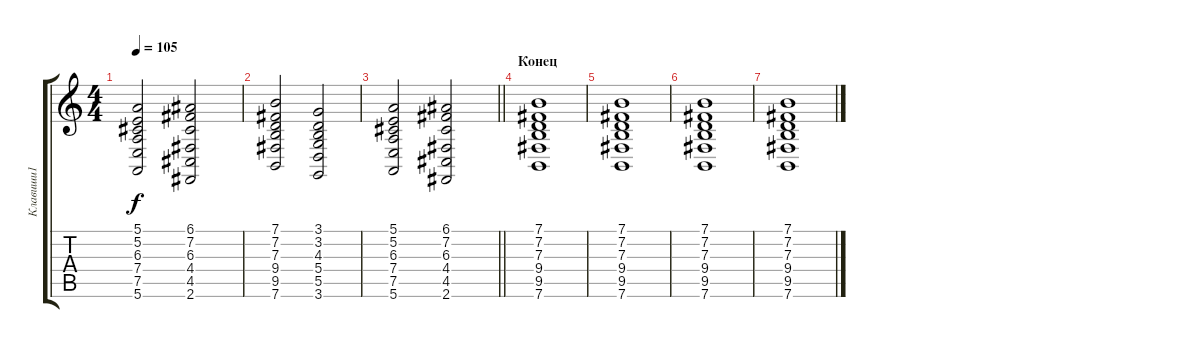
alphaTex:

\track ("Клавиши1" "Клавиши1") {instrument pad2warm}
\staff {score tabs}
\tuning (E4 B3 G3 D3 A2 E2) {hide}
\ts (4 4)
\tempo 105
\clef g2
\ks c
(5.1 5.2 6.3 7.4 7.5 5.6).2{dy f} (6.1 7.2 6.3 4.4 4.5 2.6).2 |
(7.1 7.2 7.3 9.4 9.5 7.6).2 (3.1 3.2 4.3 5.4 5.5 3.6).2 |
\barLineRight lightlight
(5.1 5.2 6.3 7.4 7.5 5.6).2 (6.1 7.2 6.3 4.4 4.5 2.6).2 |
\section ("" "Конец")
(7.1 7.2 7.3 9.4 9.5 7.6).1 |
(7.1 7.2 7.3 9.4 9.5 7.6).1{volume 13} |
(7.1 7.2 7.3 9.4 9.5 7.6).1{volume 11} |
(7.1 7.2 7.3 9.4 9.5 7.6).1{volume 7}
